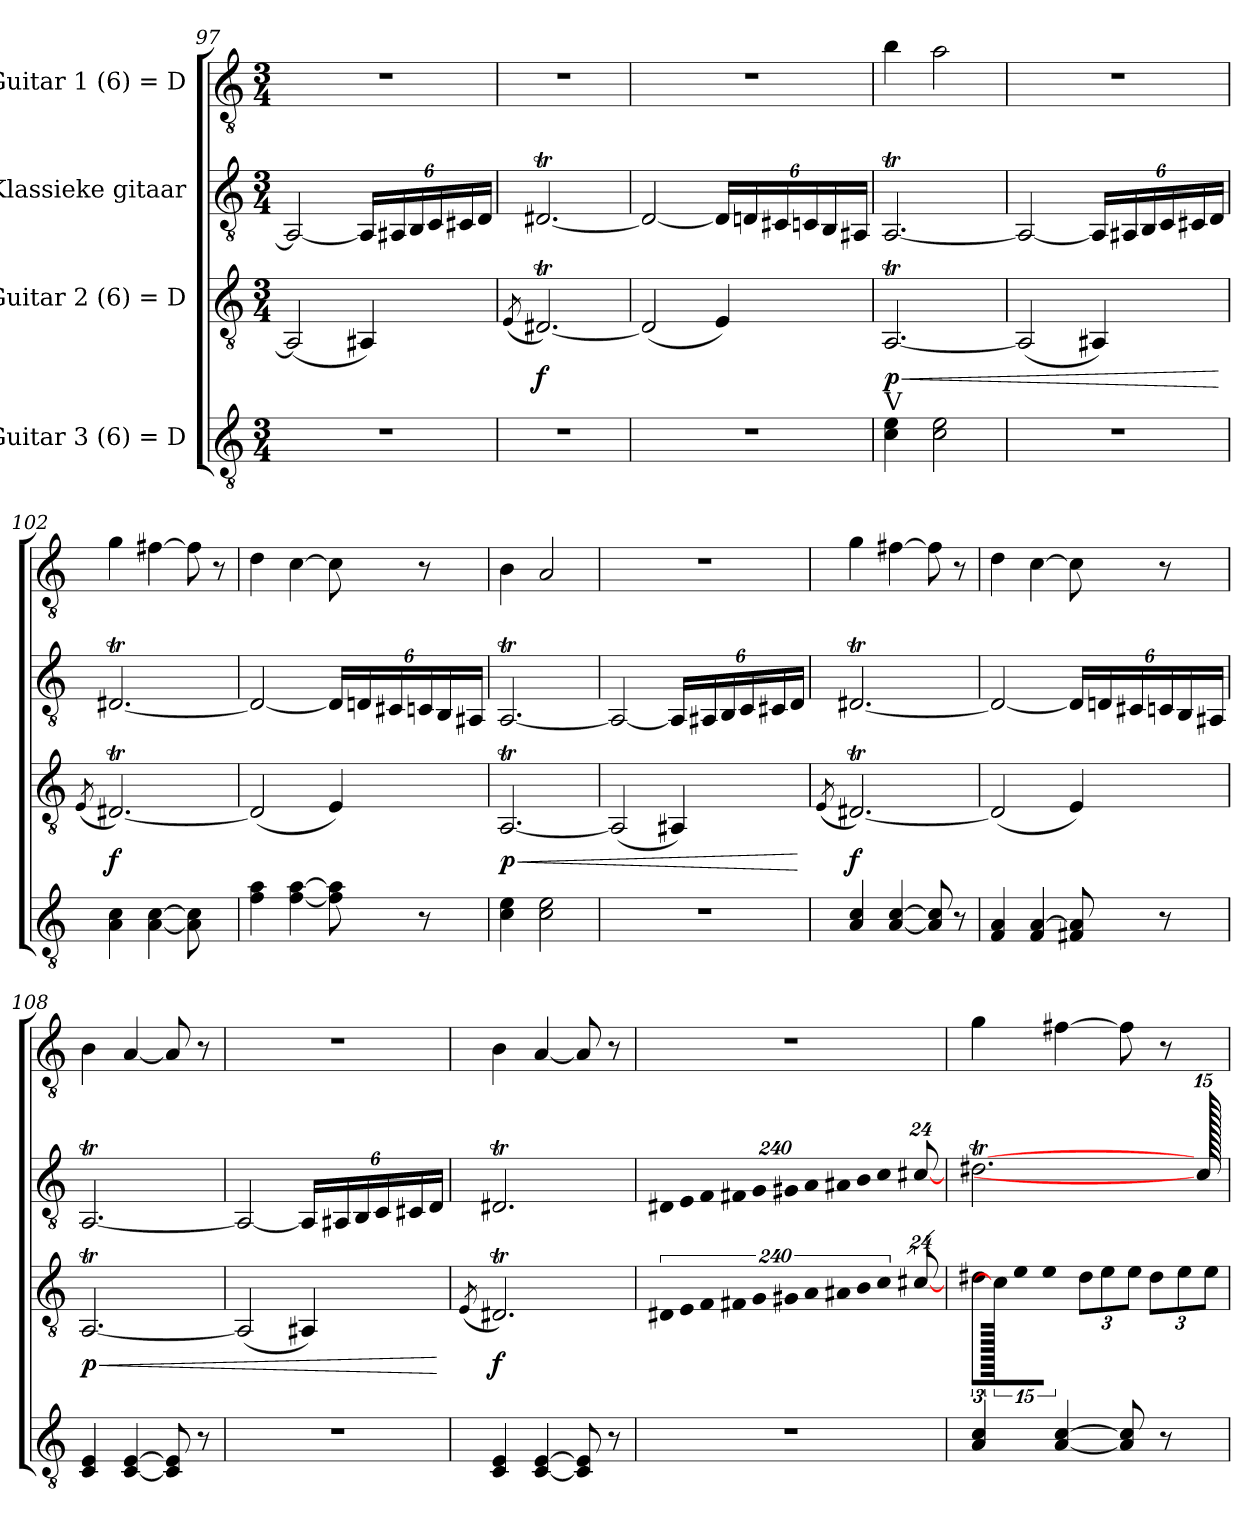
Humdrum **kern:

**kern	**kern	**dynam	**kern	**kern
*part4	*part3	*part3	*part2	*part1
*staff4	*staff3	*staff3	*staff2	*staff1
*I"Guitar 3 (6) = D	*I"Guitar 2 (6) = D	*	*I"Klassieke gitaar	*I"Guitar 1 (6) = D
*clefGv2	*clefGv2	*	*clefGv2	*clefGv2
*k[]	*k[]	*	*k[]	*k[]
*M3/4	*M3/4	*	*M3/4	*M3/4
=97	=97	=97	=97	=97
2.r	(2AA/]	.	2AA/_	2.r
*	*	*	*Xbrackettup	*
.	4AA#X/)	.	24AA/LL]	.
.	.	.	24AA#X/	.
.	.	.	24BB/	.
.	.	.	24C/	.
.	.	.	24C#X/	.
.	.	.	24D/JJ	.
=98	=98	=98	=98	=98
.	(8qE/	.	.	.
!	!	!LO:DY:b	!	!
2.r	[2.D#Xt/)	f	[2.D#Xt/	2.r
=99	=99	=99	=99	=99
2.r	(2D#/]	.	2D#/_	2.r
.	4E/)	.	24D#/LL]	.
.	.	.	24Dn/	.
.	.	.	24C#X/	.
.	.	.	24Cn/	.
.	.	.	24BB/	.
.	.	.	24AA#X/JJ	.
=100	=100	=100	=100	=100
!	!	!LO:HP:b	!	!
*	*	*	*	*8va
!LO:TX:a:t=V	!	!	!	!
!	!	!LO:DY:n=1:b	!	!
4c\ 4e\	[2.AAT/	< p	[2.AAT/	4bb\
2c\ 2e\	.	.	.	2aa\
!!LO:PB:g=z
=101	=101	=101	=101	=101
2.r	(2AA/]	.	2AA/_	2.r
.	4AA#X/)	.	24AA/LL]	.
.	.	.	24AA#X/	.
.	.	.	24BB/	.
.	.	.	24C/	.
.	.	.	24C#X/	.
.	.	.	24D/JJ	.
.	.	[	.	.
=102	=102	=102	=102	=102
.	(8qE/	.	.	.
!	!	!LO:DY:b	!	!
4A\ 4c\	[2.D#Xt/)	f	[2.D#Xt/	4gg\
[4A\ [4c\	.	.	.	[4ff#X\
8A\] 8c\]	.	.	.	8ff#\]
8ryy	.	.	.	8r
=103	=103	=103	=103	=103
4f\ 4a\	(2D#/]	.	2D#/_	4dd\
[4f\ [4a\	.	.	.	[4cc\
8f\] 8a\]	4E/)	.	24D#/LL]	8cc\]
.	.	.	24Dn/	.
.	.	.	24C#X/	.
8r	.	.	24Cn/	8r
.	.	.	24BB/	.
.	.	.	24AA#X/JJ	.
=104	=104	=104	=104	=104
!	!	!LO:HP:b	!	!
!	!	!LO:DY:n=1:b	!	!
4c\ 4e\	[2.AAT/	< p	[2.AAT/	4b\
2c\ 2e\	.	.	.	2a/
=105	=105	=105	=105	=105
*	*	*	*	*X8va
2.r	(2AA/]	.	2AA/_	2.r
.	4AA#X/)	.	24AA/LL]	.
.	.	.	24AA#X/	.
.	.	.	24BB/	.
.	.	.	24C/	.
.	.	.	24C#X/	.
.	.	.	24D/JJ	.
.	.	[	.	.
!!LO:LB:g=z
=106	=106	=106	=106	=106
.	(8qE/	.	.	.
!	!	!LO:DY:b	!	!
4A/ 4c/	[2.D#Xt/)	f	[2.D#Xt/	4g\
[4A/ [4c/	.	.	.	[4f#X\
8A/] 8c/]	.	.	.	8f#\]
8r	.	.	.	8r
=107	=107	=107	=107	=107
4F/ 4A/	(2D#/]	.	2D#/_	4d\
4F/ [4A/	.	.	.	[4c\
8F#X/ 8A/]	4E/)	.	24D#/LL]	8c\]
.	.	.	24Dn/	.
.	.	.	24C#X/	.
8r	.	.	24Cn/	8r
.	.	.	24BB/	.
.	.	.	24AA#X/JJ	.
=108	=108	=108	=108	=108
!	!	!LO:HP:b	!	!
!	!	!LO:DY:n=1:b	!	!
4C/ 4E/	[2.AAT/	< p	[2.AAT/	4B\
[4C/ [4E/	.	.	.	[4A/
8C/] 8E/]	.	.	.	8A/]
8r	.	.	.	8r
=109	=109	=109	=109	=109
2.r	(2AA/]	.	2AA/_	2.r
.	4AA#X/)	.	24AA/LL]	.
.	.	.	24AA#X/	.
.	.	.	24BB/	.
.	.	.	24C/	.
.	.	.	24C#X/	.
.	.	.	24D/JJ	.
.	.	[	.	.
=110	=110	=110	=110	=110
.	(8qE/	.	.	.
!	!	!LO:DY:b	!	!
4C/ 4E/	2.D#Xt/)	f	2.D#Xt/	4B\
[4C/ [4E/	.	.	.	[4A/
8C/] 8E/]	.	.	.	8A/]
8r	.	.	.	8r
!!LO:LB:g=z
=111	=111	=111	=111	=111
!	!LO:N:vis=16	!	!LO:N:vis=16	!
2.r	1920%131D#X/LL	.	1920%131D#X/LL	2.r
!	!LO:N:vis=16	!	!LO:N:vis=16	!
.	1920%131E/	.	1920%131E/	.
!	!LO:N:vis=16	!	!LO:N:vis=16	!
.	1920%131F/	.	1920%131F/	.
!	!LO:N:vis=16	!	!LO:N:vis=16	!
.	1920%131F#X/	.	1920%131F#X/	.
!	!LO:N:vis=16	!	!LO:N:vis=16	!
.	1920%131G/	.	1920%131G/	.
!	!LO:N:vis=16	!	!LO:N:vis=16	!
.	1920%131G#X/	.	1920%131G#X/	.
!	!LO:N:vis=16	!	!LO:N:vis=16	!
.	1920%131A/	.	1920%131A/	.
!	!LO:N:vis=16	!	!LO:N:vis=16	!
.	1920%131A#X/	.	1920%131A#X/	.
!	!LO:N:vis=16	!	!LO:N:vis=16	!
.	1920%131B/	.	1920%131B/	.
!	!LO:N:vis=16	!	!LO:N:vis=16	!
.	1920%131c/	.	1920%131c/	.
.	[192%13c#X/J	.	[192%13c#X/J	.
=112	=112	=112	=112	=112
4A/ 4c/	12d#X\L	.	[2.d#Xt\	4g\
.	1920c#/]	.	.	.
.	12e\	.	.	.
.	12e\J	.	.	.
[4A/ [4c/	.	.	.	[4f#X\
.	12d#\L	.	.	.
.	12e\	.	.	.
.	12e\J	.	.	.
8A/] 8c/]	.	.	.	8f#\]
.	12d#\L	.	.	.
.	12e\	.	.	.
8r	.	.	.	8r
.	12e\J	.	.	.
1920ryy	.	.	1920c#/]	1920ryy
=	=	=	=	=
*-	*-	*-	*-	*-
